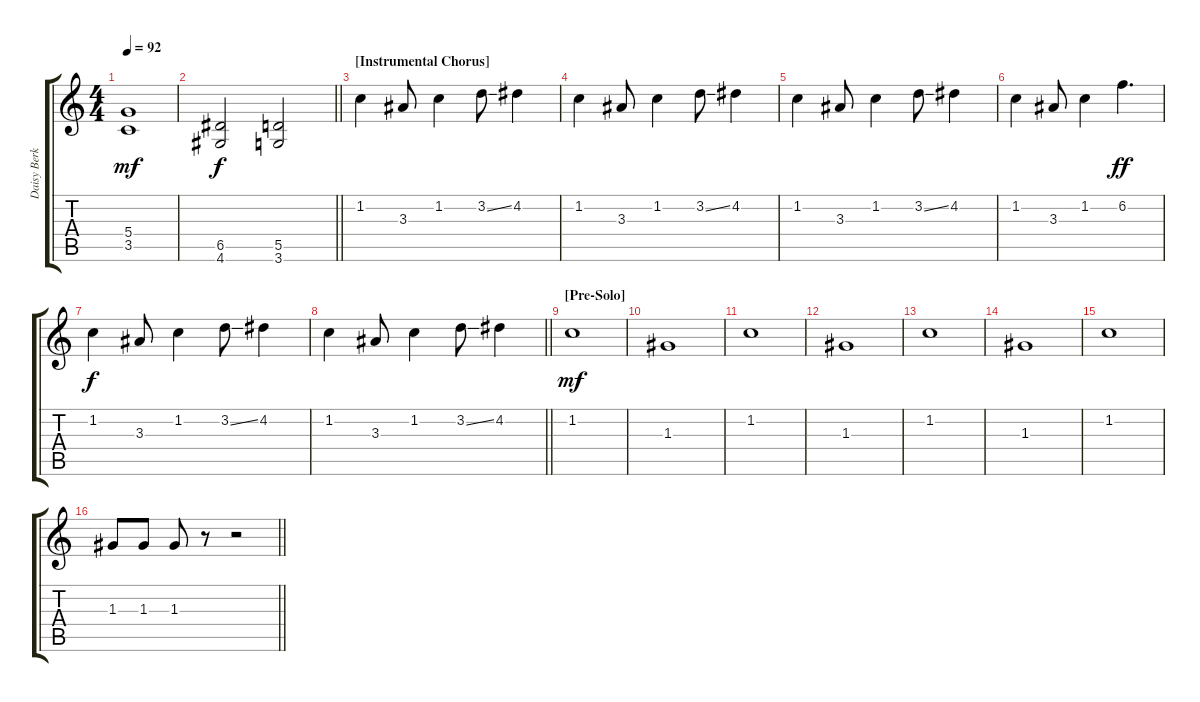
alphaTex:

\track ("Daisy Berkowitz (Solo Guitar)" "Daisy Berk") {instrument distortionguitar}
\staff {score tabs}
\tuning (E4 B3 G3 D3 A2 E2) {hide}
\ts (4 4)
\tempo 92
\clef g2
\ks c
(5.4 3.5).1{dy mf} |
\barLineRight lightlight
(6.5 4.6).2{dy f} (5.5 3.6).2 |
\section ("" "[Instrumental Chorus]")
1.2.4 3.3.8 1.2.4 3.2{ss}.8 4.2.4 |
1.2.4 3.3.8 1.2.4 3.2{ss}.8 4.2.4 |
1.2.4 3.3.8 1.2.4 3.2{ss}.8 4.2.4 |
1.2.4 3.3.8 1.2.4 6.2.4{d dy ff} |
1.2.4{dy f} 3.3.8 1.2.4 3.2{ss}.8 4.2.4 |
\barLineRight lightlight
1.2.4 3.3.8 1.2.4 3.2{ss}.8 4.2.4 |
\section ("" "[Pre-Solo]")
1.2.1{dy mf} |
1.3.1 |
1.2.1 |
1.3.1 |
1.2.1 |
1.3.1 |
1.2.1 |
\barLineRight lightlight
1.3.8 1.3.8 1.3.8 r.8 r.2
